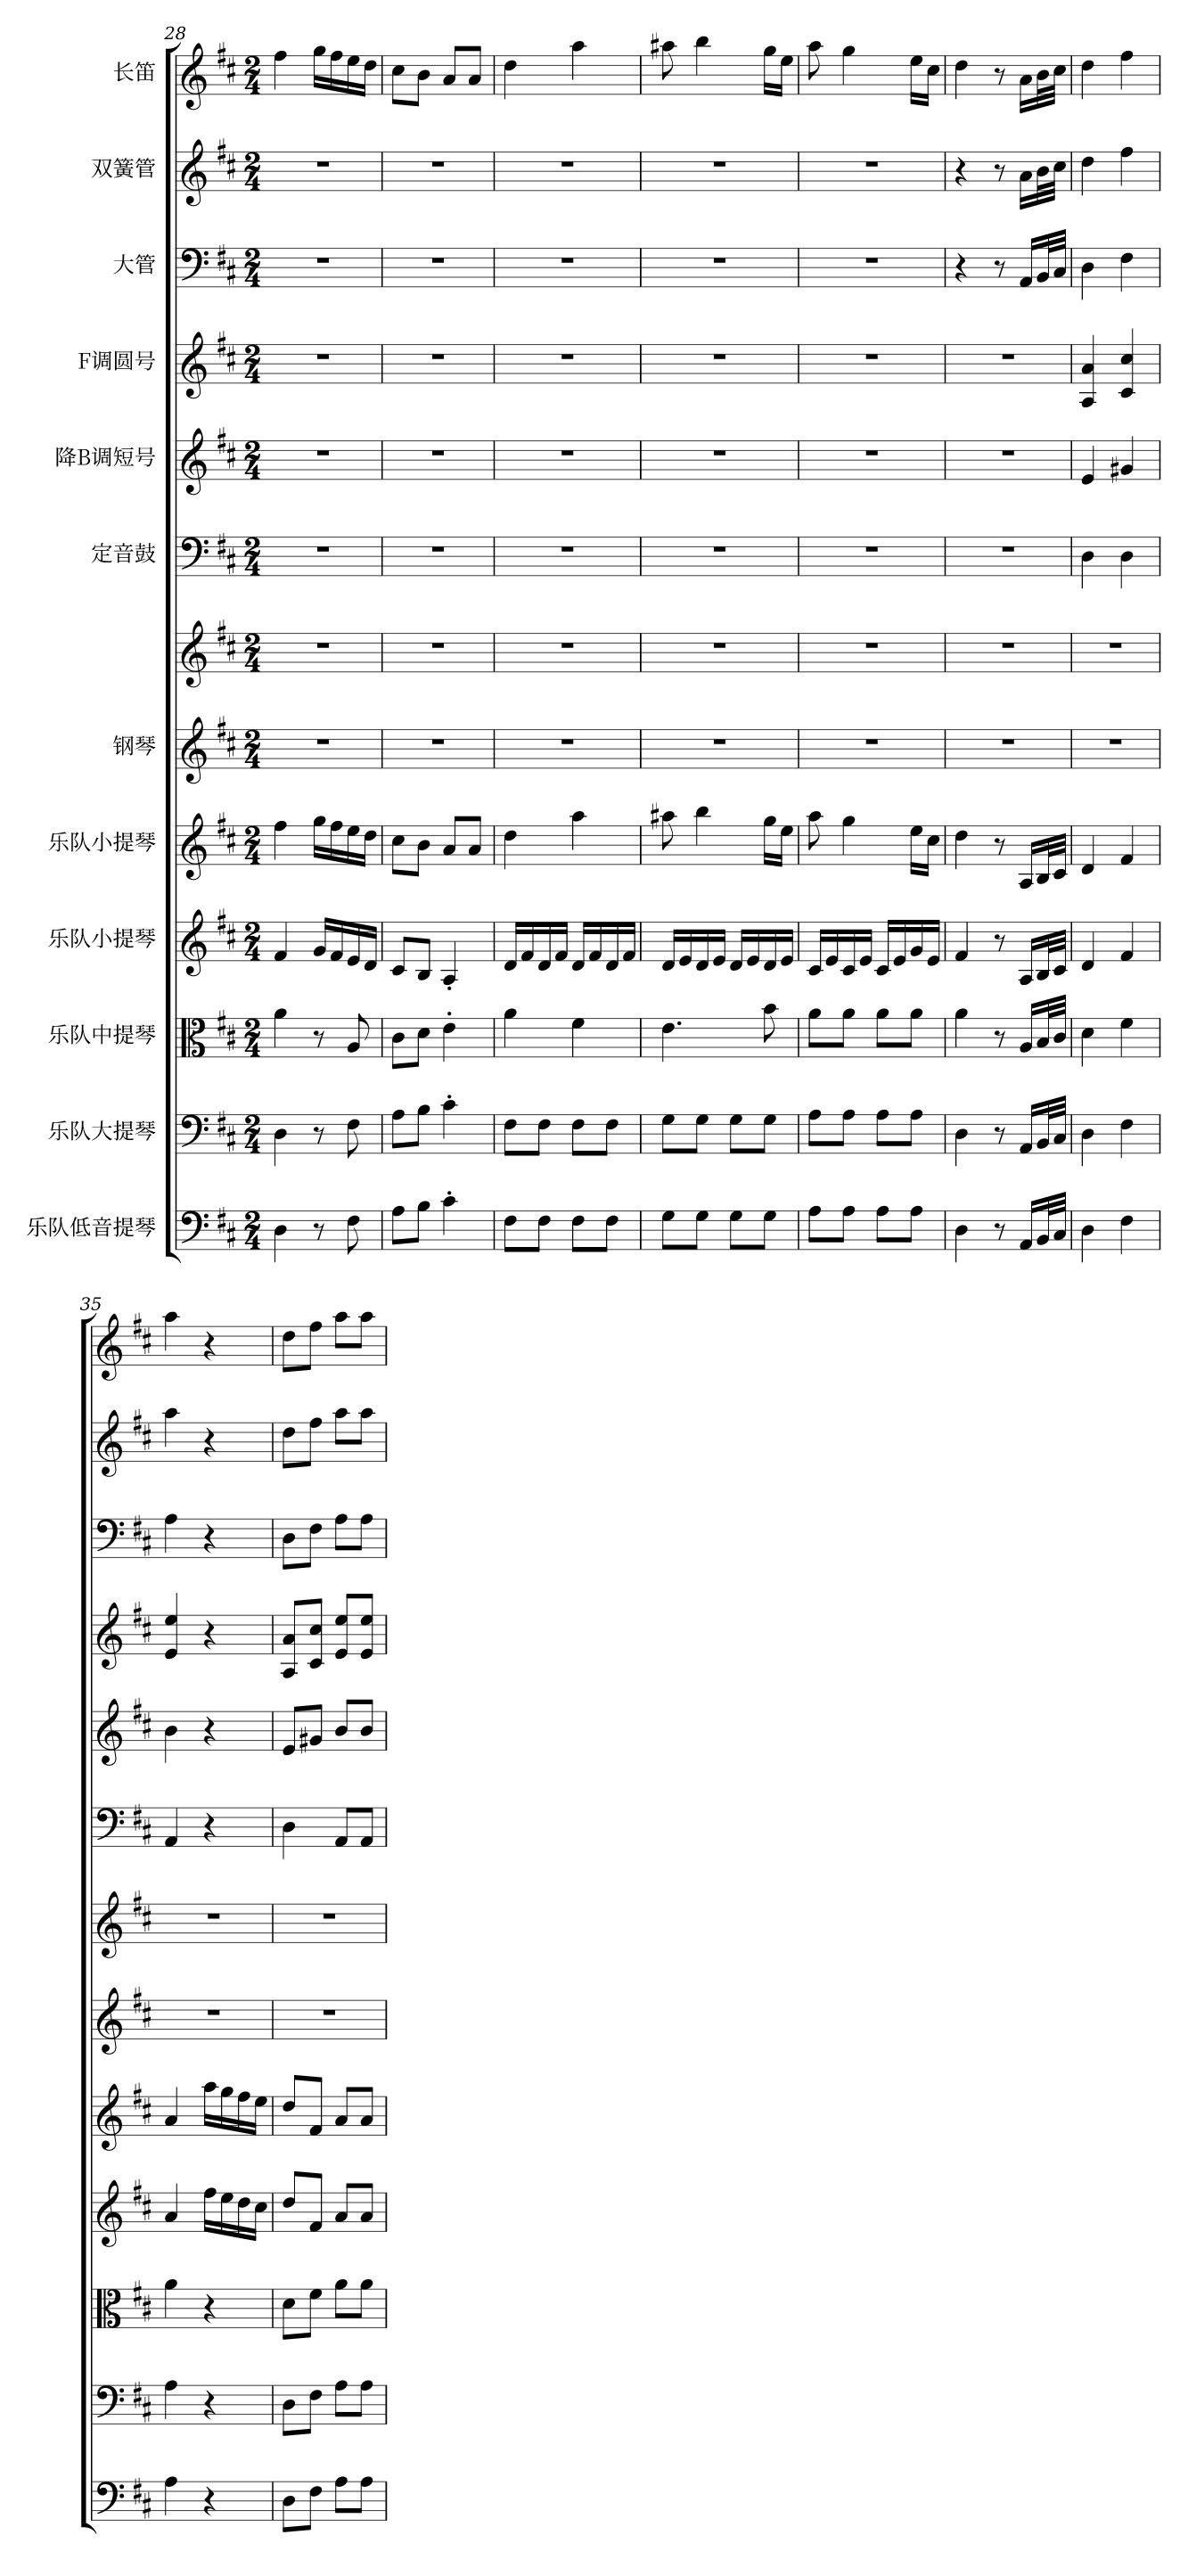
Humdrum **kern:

**kern	**kern	**kern	**kern	**kern	**kern	**kern	**kern	**kern	**kern	**kern	**kern	**kern
*part12	*part11	*part10	*part9	*part8	*part7	*part7	*part6	*part5	*part4	*part3	*part2	*part1
*staff13	*staff12	*staff11	*staff10	*staff9	*staff8	*staff7	*staff6	*staff5	*staff4	*staff3	*staff2	*staff1
*I"乐队低音提琴	*I"乐队大提琴	*I"乐队中提琴	*I"乐队小提琴	*I"乐队小提琴	*I"钢琴	*	*I"定音鼓	*I"降B调短号	*I"F调圆号	*I"大管	*I"双簧管	*I"长笛
*clefF4	*clefF4	*clefC3	*clefG2	*clefG2	*clefG2	*clefG2	*clefF4	*clefG2	*clefG2	*clefF4	*clefG2	*clefG2
*ITrd7c12	*	*	*	*	*	*	*	*ITrd1c2	*ITrd4c7	*	*	*
*k[f#c#]	*k[f#c#]	*k[f#c#]	*k[f#c#]	*k[f#c#]	*k[f#c#]	*k[f#c#]	*k[f#c#]	*k[]	*k[f#]	*k[f#c#]	*k[f#c#]	*k[f#c#]
*M2/4	*M2/4	*M2/4	*M2/4	*M2/4	*M2/4	*M2/4	*M2/4	*M2/4	*M2/4	*M2/4	*M2/4	*M2/4
=28	=28	=28	=28	=28	=28	=28	=28	=28	=28	=28	=28	=28
4DD\	4D\	4a\	4f#/	4ff#\	2r	2r	2r	2r	2r	2r	2r	4ff#\
8r	8r	8r	16g/LL	16gg\LL	.	.	.	.	.	.	.	16gg\LL
.	.	.	16f#/	16ff#\	.	.	.	.	.	.	.	16ff#\
8FF#\	8F#\	8A/	16e/	16ee\	.	.	.	.	.	.	.	16ee\
.	.	.	16d/JJ	16dd\JJ	.	.	.	.	.	.	.	16dd\JJ
=29	=29	=29	=29	=29	=29	=29	=29	=29	=29	=29	=29	=29
8AA\L	8A\L	8c#\L	8c#/L	8cc#\L	2r	2r	2r	2r	2r	2r	2r	8cc#\L
8BB\J	8B\J	8d\J	8B/J	8b\J	.	.	.	.	.	.	.	8b\J
4C#'\	4c#'\	4e'\	4A'/	8a/L	.	.	.	.	.	.	.	8a/L
.	.	.	.	8a/J	.	.	.	.	.	.	.	8a/J
!!LO:PB:g=z
=30	=30	=30	=30	=30	=30	=30	=30	=30	=30	=30	=30	=30
8FF#\L	8F#\L	4a\	16d/LL	4dd\	2r	2r	2r	2r	2r	2r	2r	4dd\
.	.	.	16f#/	.	.	.	.	.	.	.	.	.
8FF#\J	8F#\J	.	16d/	.	.	.	.	.	.	.	.	.
.	.	.	16f#/JJ	.	.	.	.	.	.	.	.	.
8FF#\L	8F#\L	4f#\	16d/LL	4aa\	.	.	.	.	.	.	.	4aa\
.	.	.	16f#/	.	.	.	.	.	.	.	.	.
8FF#\J	8F#\J	.	16d/	.	.	.	.	.	.	.	.	.
.	.	.	16f#/JJ	.	.	.	.	.	.	.	.	.
=31	=31	=31	=31	=31	=31	=31	=31	=31	=31	=31	=31	=31
8GG\L	8G\L	4.e\	16d/LL	8aa#X\	2r	2r	2r	2r	2r	2r	2r	8aa#X\
.	.	.	16e/	.	.	.	.	.	.	.	.	.
8GG\J	8G\J	.	16d/	4bb\	.	.	.	.	.	.	.	4bb\
.	.	.	16e/JJ	.	.	.	.	.	.	.	.	.
8GG\L	8G\L	.	16d/LL	.	.	.	.	.	.	.	.	.
.	.	.	16e/	.	.	.	.	.	.	.	.	.
8GG\J	8G\J	8b\	16d/	16gg\LL	.	.	.	.	.	.	.	16gg\LL
.	.	.	16e/JJ	16ee\JJ	.	.	.	.	.	.	.	16ee\JJ
=32	=32	=32	=32	=32	=32	=32	=32	=32	=32	=32	=32	=32
8AA\L	8A\L	8a\L	16c#/LL	8aa\	2r	2r	2r	2r	2r	2r	2r	8aa\
.	.	.	16e/	.	.	.	.	.	.	.	.	.
8AA\J	8A\J	8a\J	16c#/	4gg\	.	.	.	.	.	.	.	4gg\
.	.	.	16e/JJ	.	.	.	.	.	.	.	.	.
8AA\L	8A\L	8a\L	16c#/LL	.	.	.	.	.	.	.	.	.
.	.	.	16e/	.	.	.	.	.	.	.	.	.
8AA\J	8A\J	8a\J	16g/	16ee\LL	.	.	.	.	.	.	.	16ee\LL
.	.	.	16e/JJ	16cc#\JJ	.	.	.	.	.	.	.	16cc#\JJ
=33	=33	=33	=33	=33	=33	=33	=33	=33	=33	=33	=33	=33
4DD\	4D\	4a\	4f#/	4dd\	2r	2r	2r	2r	2r	4r	4r	4dd\
8r	8r	8r	8r	8r	.	.	.	.	.	8r	8r	8r
16AAA/LL	16AA/LL	16A/LL	16A/LL	16A/LL	.	.	.	.	.	16AA/LL	16a\LL	16a\LL
32BBB/L	32BB/L	32B/L	32B/L	32B/L	.	.	.	.	.	32BB/L	32b\L	32b\L
32CC#/JJJ	32C#/JJJ	32c#/JJJ	32c#/JJJ	32c#/JJJ	.	.	.	.	.	32C#/JJJ	32cc#\JJJ	32cc#\JJJ
=34	=34	=34	=34	=34	=34	=34	=34	=34	=34	=34	=34	=34
4DD\	4D\	4d\	4d/	4d/	2r	2r	4D\	4d/	4D/ 4d/	4D\	4dd\	4dd\
4FF#\	4F#\	4f#\	4f#/	4f#/	.	.	4D\	4f#X/	4F#/ 4f#/	4F#\	4ff#\	4ff#\
!!LO:PB:g=z
=35	=35	=35	=35	=35	=35	=35	=35	=35	=35	=35	=35	=35
4AA\	4A\	4a\	4a/	4a/	2r	2r	4AA/	4a\	4A/ 4a/	4A\	4aa\	4aa\
4r	4r	4r	16ff#\LL	16aa\LL	.	.	4r	4r	4r	4r	4r	4r
.	.	.	16ee\	16gg\	.	.	.	.	.	.	.	.
.	.	.	16dd\	16ff#\	.	.	.	.	.	.	.	.
.	.	.	16cc#\JJ	16ee\JJ	.	.	.	.	.	.	.	.
=36	=36	=36	=36	=36	=36	=36	=36	=36	=36	=36	=36	=36
8DD\L	8D\L	8d\L	8dd/L	8dd/L	2r	2r	4D\	8d/L	8D/ 8d/L	8D\L	8dd\L	8dd\L
8FF#\J	8F#\J	8f#\J	8f#/J	8f#/J	.	.	.	8f#X/J	8F#/ 8f#/J	8F#\J	8ff#\J	8ff#\J
8AA\L	8A\L	8a\L	8a/L	8a/L	.	.	8AA/L	8a/L	8A/ 8a/L	8A\L	8aa\L	8aa\L
8AA\J	8A\J	8a\J	8a/J	8a/J	.	.	8AA/J	8a/J	8A/ 8a/J	8A\J	8aa\J	8aa\J
=	=	=	=	=	=	=	=	=	=	=	=	=
*-	*-	*-	*-	*-	*-	*-	*-	*-	*-	*-	*-	*-
